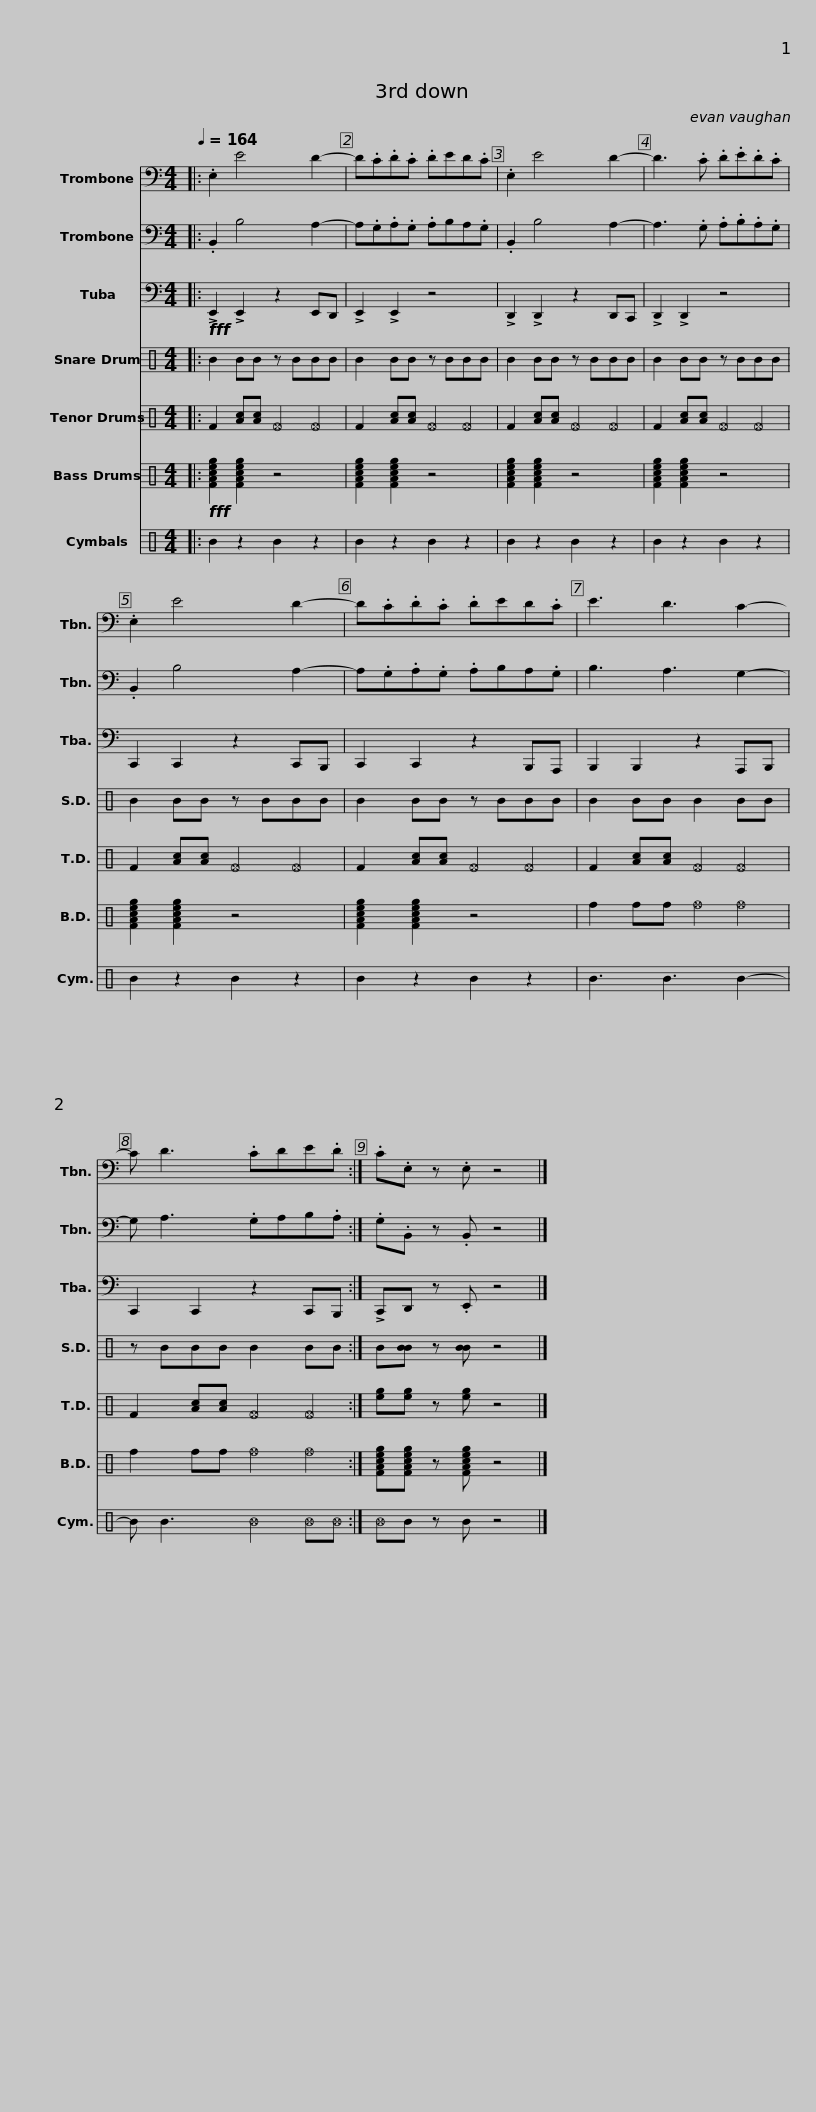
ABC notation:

X:1
%%score 1 2 3 4 5 6 7
L:1/8
Q:1/4=164
M:4/4
I:linebreak $
K:C
V:1 bass
V:2 bass
V:3 bass
V:4 perc
K:none
V:5 perc
K:none
V:6 perc
K:none
V:7 perc
K:none
V:1
|: .E,2 E4 D2- | D.C.D.C .DED.C | .E,2 E4 D2- | D3 .C .D.E.D.C |$ .E,2 E4 D2- | %5
 D.C.D.C .DED.C | E3 D3 C2- | C D3 .CDE.D :| .C.E, z .E, z4 |] %9
V:2
|: .B,,2 B,4 A,2- | A,.G,.A,.G, .A,B,A,.G, | .B,,2 B,4 A,2- | A,3 .G, .A,.B,.A,.G, |$ .B,,2 B,4 A,2- | %5
 A,.G,.A,.G, .A,B,A,.G, | B,3 A,3 G,2- | G, A,3 .G,A,B,.A, :| .G,.B,, z .B,, z4 |] %9
V:3
|:!fff! !>!E,,2 !>!E,,2 z2 E,,D,, | !>!E,,2 !>!E,,2 z4 | !>!D,,2 !>!D,,2 z2 D,,C,, | !>!D,,2 !>!D,,2 z4 |$ C,,2 C,,2 z2 C,,B,,, | %5
 C,,2 C,,2 z2 B,,,A,,, | B,,,2 B,,,2 z2 A,,,B,,, | C,,2 C,,2 z2 C,,B,,, :| !>!C,,D,, z .E,, z4 |] %9
V:4
|: B2 BB z BBB | B2 BB z BBB | B2 BB z BBB | B2 BB z BBB |$ B2 BB z BBB | %5
 B2 BB z BBB | B2 BB B2 BB | z BBB B2 BB :| B[BB] z [BB] z4 |] %9
V:5
|: F2 [Ac][Ac] _F2 _F2 | F2 [Ac][Ac] _F2 _F2 | F2 [Ac][Ac] _F2 _F2 | F2 [Ac][Ac] _F2 _F2 |$ F2 [Ac][Ac] _F2 _F2 | %5
 F2 [Ac][Ac] _F2 _F2 | F2 [Ac][Ac] _F2 _F2 | F2 [Ac][Ac] _F2 _F2 :| [eg][eg] z [eg] z4 |] %9
V:6
|:!fff! [FAceg]2 [FAceg]2 z4 | [FAceg]2 [FAceg]2 z4 | [FAceg]2 [FAceg]2 z4 | [FAceg]2 [FAceg]2 z4 |$ [FAceg]2 [FAceg]2 z4 | %5
 [FAceg]2 [FAceg]2 z4 | f2 ff _f2 _f2 | f2 ff _f2 _f2 :| [FAceg][FAceg] z [FAceg] z4 |] %9
V:7
|: B2 z2 B2 z2 | B2 z2 B2 z2 | B2 z2 B2 z2 | B2 z2 B2 z2 |$ B2 z2 B2 z2 | %5
 B2 z2 B2 z2 | B3 B3 B2- | B B3 _B2 _B_B :| _BB z B z4 |] %9
